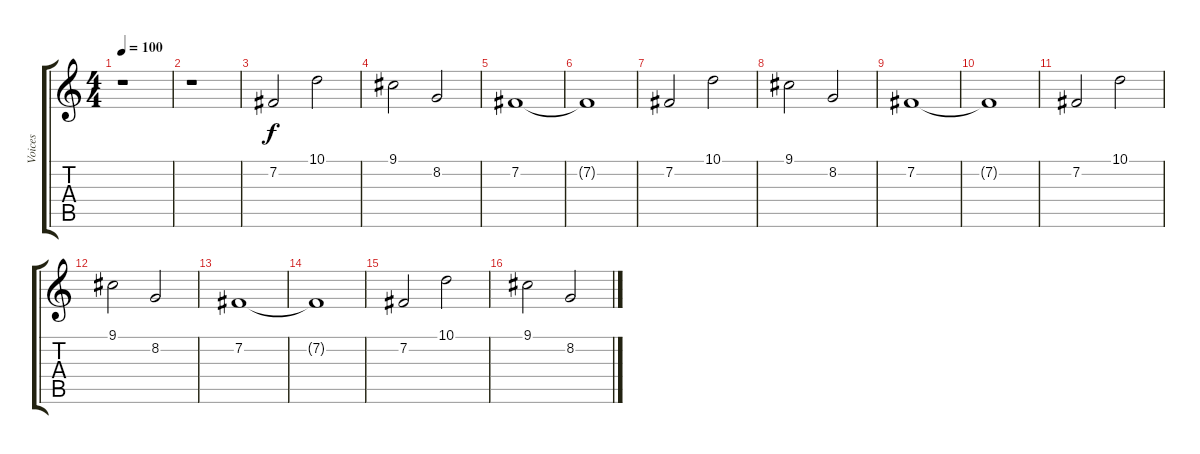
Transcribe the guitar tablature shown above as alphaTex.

\track ("Voices" "Voices") {instrument choiraahs}
\staff {score tabs}
\tuning (E4 B3 G3 D3 A2 E2) {hide}
\ts (4 4)
\tempo 100
\clef g2
\ks c
r.1{dy f} |
r.1 |
7.2.2 10.1.2 |
9.1.2 8.2.2 |
7.2.1 |
7.2{t}.1 |
7.2.2 10.1.2 |
9.1.2 8.2.2 |
7.2.1 |
7.2{t}.1 |
7.2.2 10.1.2 |
9.1.2 8.2.2 |
7.2.1 |
7.2{t}.1 |
7.2.2 10.1.2 |
9.1.2 8.2.2
